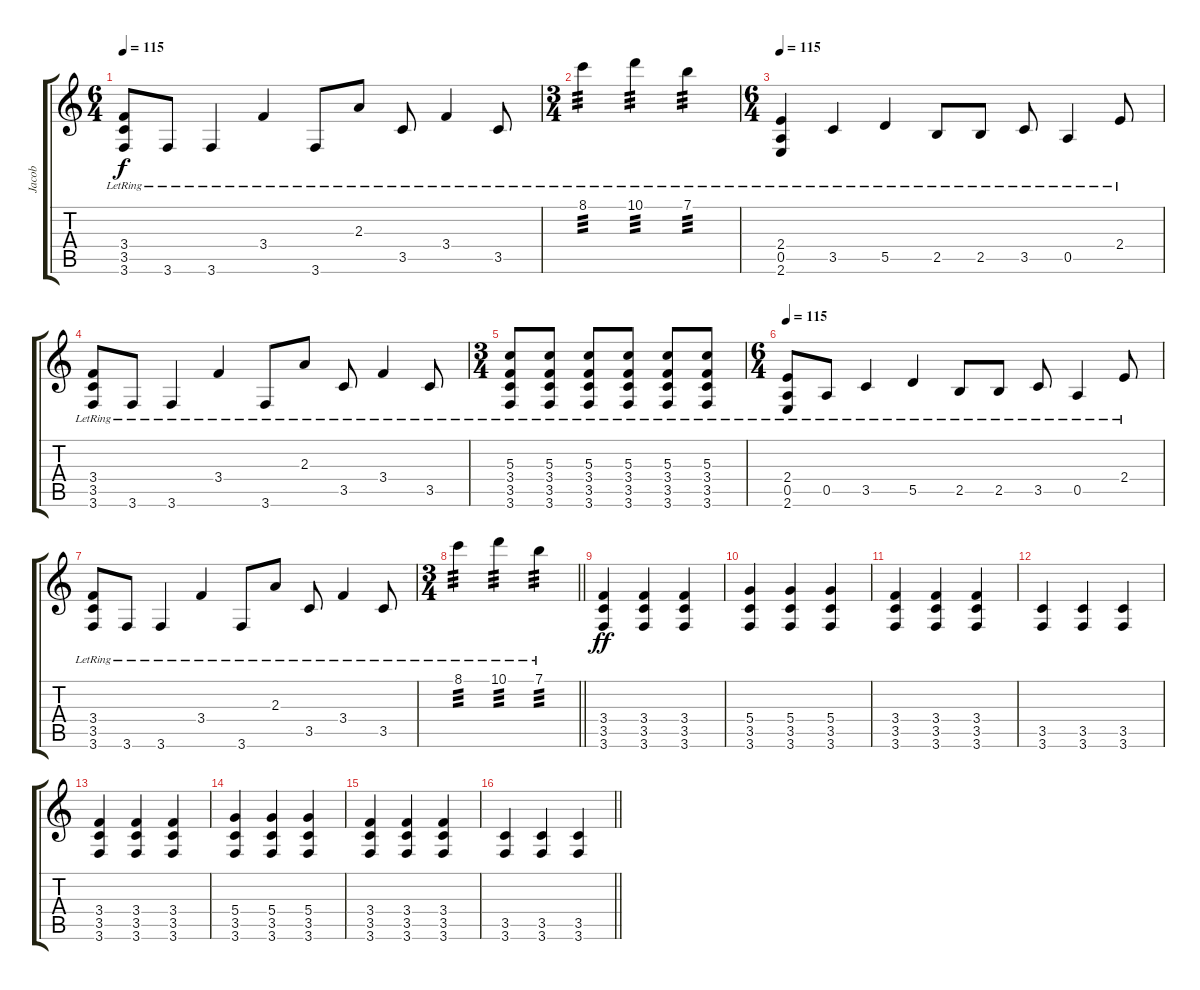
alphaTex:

\track ("Jacob" "Jacob") {instrument electricguitarjazz}
\staff {score tabs}
\tuning (E4 B3 G3 D3 A2 D2) {hide}
\ts (6 4)
\tempo 115
\clef g2
\ks c
(3.4{lr} 3.5{lr} 3.6{lr}).8{dy f} 3.6{lr}.8 3.6{lr}.4 3.4{lr}.4 3.6{lr}.8 2.3{lr}.8 3.5{lr}.8 3.4{lr}.4 3.5{lr}.8 |
\ts (3 4)
8.1{lr}.4{tp 3} 10.1{lr}.4{tp 3} 7.1{lr}.4{tp 3} |
\ts (6 4)
\tempo 115
(2.4 0.5 2.6{lr}).4 3.5{lr}.4 5.5{lr}.4 2.5{lr}.8 2.5{lr}.8 3.5{lr}.8 0.5{lr}.4 2.4{lr}.8 |
(3.4{lr} 3.5{lr} 3.6{lr}).8 3.6{lr}.8 3.6{lr}.4 3.4{lr}.4 3.6{lr}.8 2.3{lr}.8 3.5{lr}.8 3.4{lr}.4 3.5{lr}.8 |
\ts (3 4)
(5.3{lr} 3.4{lr} 3.5{lr} 3.6{lr}).8 (5.3{lr} 3.4{lr} 3.5{lr} 3.6{lr}).8 (5.3{lr} 3.4{lr} 3.5{lr} 3.6{lr}).8 (5.3{lr} 3.4{lr} 3.5{lr} 3.6{lr}).8 (5.3{lr} 3.4{lr} 3.5{lr} 3.6{lr}).8 (5.3{lr} 3.4{lr} 3.5{lr} 3.6{lr}).8 |
\ts (6 4)
\tempo 115
(2.4{lr} 0.5{lr} 2.6{lr}).8 0.5{lr}.8 3.5{lr}.4 5.5{lr}.4 2.5{lr}.8 2.5{lr}.8 3.5{lr}.8 0.5{lr}.4 2.4{lr}.8 |
(3.4{lr} 3.5{lr} 3.6{lr}).8 3.6{lr}.8 3.6{lr}.4 3.4{lr}.4 3.6{lr}.8 2.3{lr}.8 3.5{lr}.8 3.4{lr}.4 3.5{lr}.8 |
\ts (3 4)
\barLineRight lightlight
8.1{lr}.4{tp 3} 10.1{lr}.4{tp 3} 7.1{lr}.4{tp 3} |
(3.4 3.5 3.6).4{dy ff} (3.4 3.5 3.6).4 (3.4 3.5 3.6).4 |
(5.4 3.5 3.6).4 (5.4 3.5 3.6).4 (5.4 3.5 3.6).4 |
(3.4 3.5 3.6).4 (3.4 3.5 3.6).4 (3.4 3.5 3.6).4 |
(3.5 3.6).4 (3.5 3.6).4 (3.5 3.6).4 |
(3.4 3.5 3.6).4 (3.4 3.5 3.6).4 (3.4 3.5 3.6).4 |
(5.4 3.5 3.6).4 (5.4 3.5 3.6).4 (5.4 3.5 3.6).4 |
(3.4 3.5 3.6).4 (3.4 3.5 3.6).4 (3.4 3.5 3.6).4 |
\barLineRight lightlight
(3.5 3.6).4 (3.5 3.6).4 (3.5 3.6).4
